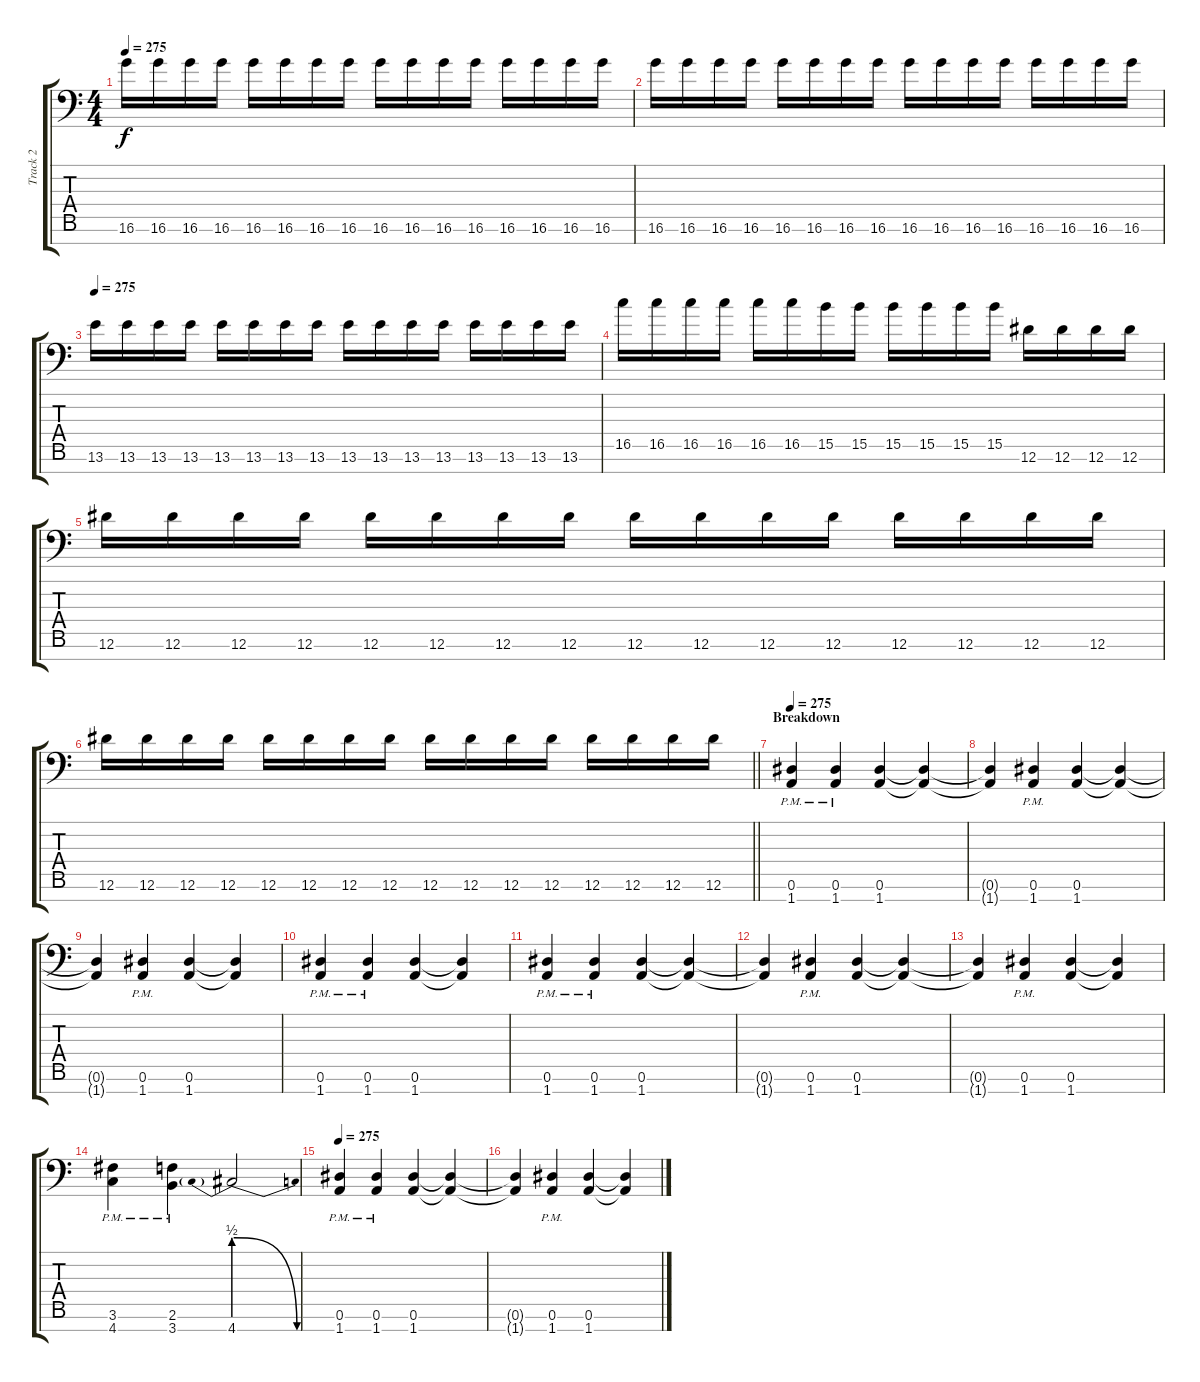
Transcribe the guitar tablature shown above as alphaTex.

\track ("Track 2" "Track 2") {instrument overdrivenguitar}
\staff {score tabs}
\tuning (Eb4 Bb3 Gb3 Db3 Ab2 Eb2 Ab1) {hide}
\ts (4 4)
\tempo 275
\clef f4
\ks c
16.6.16{dy f} 16.6.16 16.6.16 16.6.16 16.6.16 16.6.16 16.6.16 16.6.16 16.6.16 16.6.16 16.6.16 16.6.16 16.6.16 16.6.16 16.6.16 16.6.16 |
16.6.16 16.6.16 16.6.16 16.6.16 16.6.16 16.6.16 16.6.16 16.6.16 16.6.16 16.6.16 16.6.16 16.6.16 16.6.16 16.6.16 16.6.16 16.6.16 |
\tempo 275
13.6.16 13.6.16 13.6.16 13.6.16 13.6.16 13.6.16 13.6.16 13.6.16 13.6.16 13.6.16 13.6.16 13.6.16 13.6.16 13.6.16 13.6.16 13.6.16 |
16.5.16 16.5.16 16.5.16 16.5.16 16.5.16 16.5.16 15.5.16 15.5.16 15.5.16 15.5.16 15.5.16 15.5.16 12.6.16 12.6.16 12.6.16 12.6.16 |
12.6.16 12.6.16 12.6.16 12.6.16 12.6.16 12.6.16 12.6.16 12.6.16 12.6.16 12.6.16 12.6.16 12.6.16 12.6.16 12.6.16 12.6.16 12.6.16 |
\barLineRight lightlight
12.6.16 12.6.16 12.6.16 12.6.16 12.6.16 12.6.16 12.6.16 12.6.16 12.6.16 12.6.16 12.6.16 12.6.16 12.6.16 12.6.16 12.6.16 12.6.16 |
\section ("" "Breakdown")
\tempo 275
(0.6{pm} 1.7{pm}).4 (0.6{pm} 1.7{pm}).4 (0.6 1.7).4 (0.6{t} 1.7{t}).4 |
(0.6{t} 1.7{t}).4 (0.6{pm} 1.7{pm}).4 (0.6 1.7).4 (0.6{t} 1.7{t}).4 |
(0.6{t} 1.7{t}).4 (0.6{pm} 1.7{pm}).4 (0.6 1.7).4 (0.6{t} 1.7{t}).4 |
(0.6{pm} 1.7{pm}).4 (0.6{pm} 1.7{pm}).4 (0.6 1.7).4 (0.6{t} 1.7{t}).4 |
(0.6{pm} 1.7{pm}).4 (0.6{pm} 1.7{pm}).4 (0.6 1.7).4 (0.6{t} 1.7{t}).4 |
(0.6{t} 1.7{t}).4 (0.6{pm} 1.7{pm}).4 (0.6 1.7).4 (0.6{t} 1.7{t}).4 |
(0.6{t} 1.7{t}).4 (0.6{pm} 1.7{pm}).4 (0.6 1.7).4 (0.6{t} 1.7{t}).4 |
(3.6{pm} 4.7{pm}).4 (2.6{pm} 3.7{pm}).4 4.7{be (prebendrelease 0 2 60 0)}.2 |
\tempo 275
(0.6{pm} 1.7{pm}).4 (0.6{pm} 1.7{pm}).4 (0.6 1.7).4 (0.6{t} 1.7{t}).4 |
(0.6{t} 1.7{t}).4 (0.6{pm} 1.7{pm}).4 (0.6 1.7).4 (0.6{t} 1.7{t}).4
